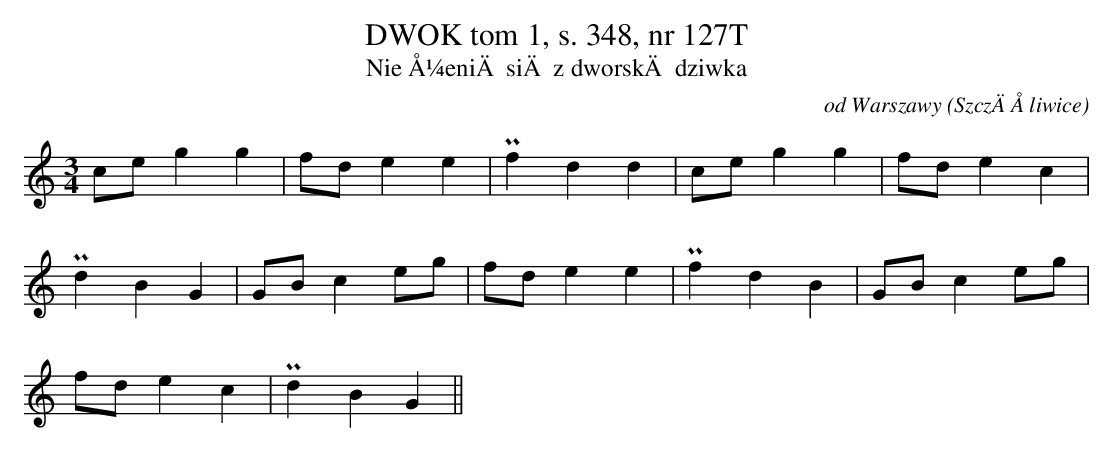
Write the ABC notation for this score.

X:1
T: DWOK tom 1, s. 348, nr 127T
T: Nie Å¼eniÄ siÄ z dworskÄ dziwka
O: od Warszawy (SzczÄÅliwice)
M: 3/4
L: 1/8
K: C
ceg2g2 | fde2e2 | Pf2d2d2 | ceg2g2 | fde2c2 |
Pd2B2G2 | GBc2eg | fde2e2 | Pf2d2B2 | GBc2eg |
fde2c2 | Pd2B2G2||
